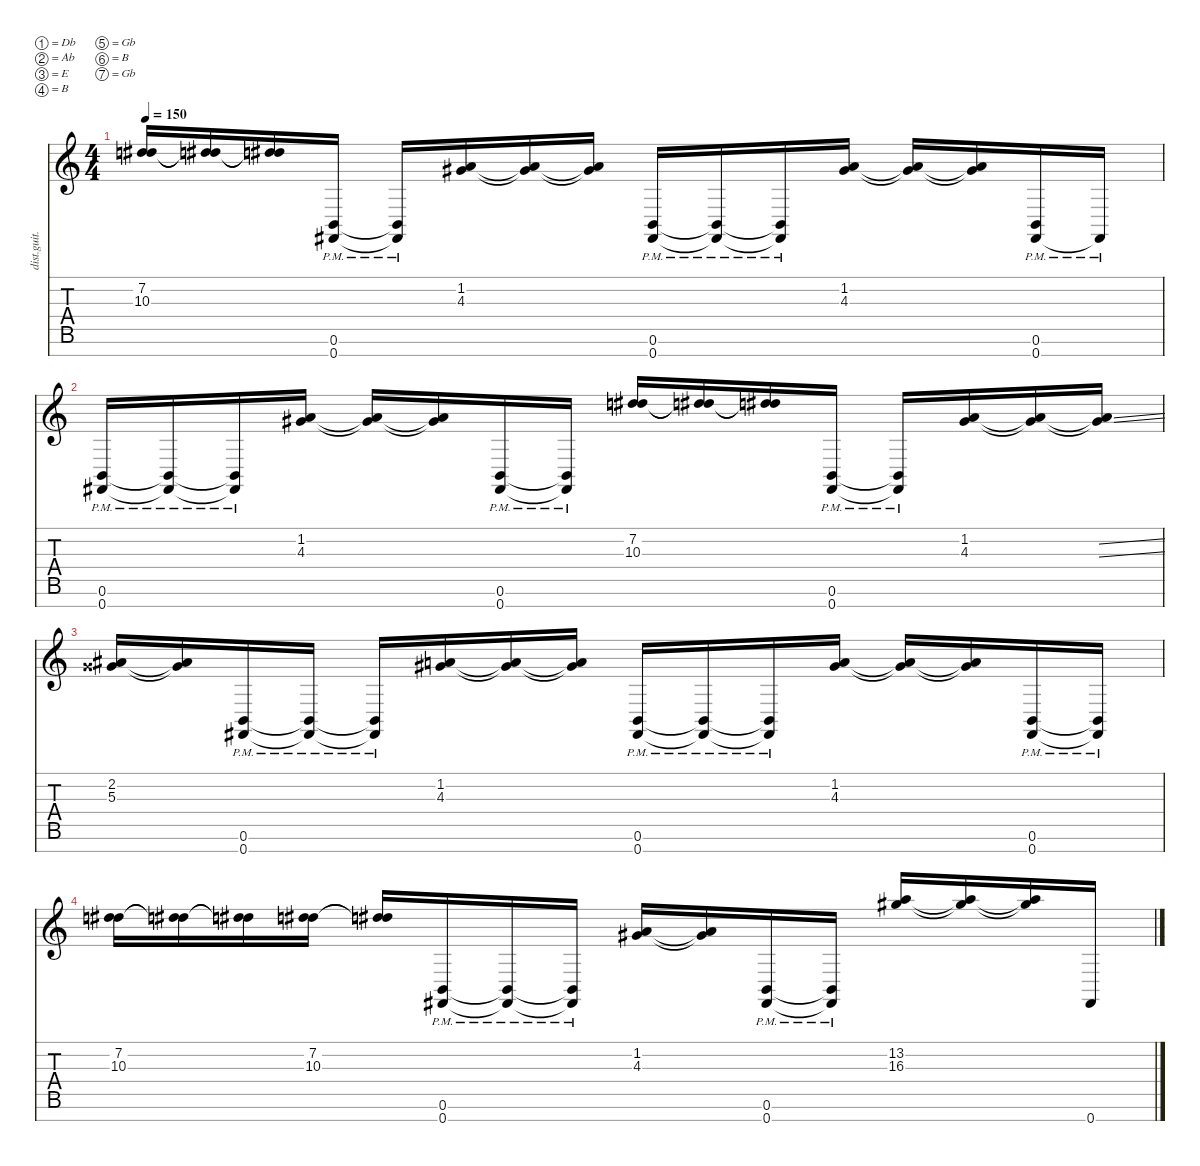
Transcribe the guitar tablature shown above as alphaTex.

\defaultSystemsLayout 4
\hideDynamics
\bracketExtendMode nobrackets
\otherSystemsTrackNameOrientation horizontal
\track ("Distortion Guitar" "dist.guit.") {instrument distortionguitar}
\staff {score tabs}
\tuning (Db4 Ab3 E3 B2 Gb2 B1 Gb1)
\ts (4 4)
\tempo 150
\clef g2
\ks c
(7.2{acc #} 10.3).16{dy mf beam Up} (7.2{t acc #} 10.3{t}).16{beam Up} (7.2{t acc #} 10.3{t}).16{beam Up} (0.7{pm acc #} 0.6{pm}).16{beam Up} (0.7{pm t acc #} 0.6{pm t}).16{beam Up} (1.2 4.3{acc #}).16{beam Up} (1.2{t} 4.3{t acc #}).16{beam Up} (1.2{t} 4.3{t acc #}).16{beam Up} (0.7{pm acc #} 0.6{pm}).16{beam Up} (0.7{pm t acc #} 0.6{pm t}).16{beam Up} (0.7{pm t acc #} 0.6{pm t}).16{beam Up} (1.2 4.3{acc #}).16{beam Up} (1.2{t} 4.3{t acc #}).16{beam Up} (1.2{t} 4.3{t acc #}).16{beam Up} (0.7{pm acc #} 0.6{pm}).16{beam Up} 0.7{pm t acc #}.16{beam Up} |
(0.7{pm acc #} 0.6{pm}).16{beam Up} (0.7{pm t acc #} 0.6{pm t}).16{beam Up} (0.7{pm t acc #} 0.6{pm t}).16{beam Up} (1.2 4.3{acc #}).16{beam Up} (1.2{t} 4.3{t acc #}).16{beam Up} (1.2{t} 4.3{t acc #}).16{beam Up} (0.7{pm acc #} 0.6{pm}).16{beam Up} (0.7{pm t acc #} 0.6{pm t}).16{beam Up} (7.2{acc #} 10.3).16{beam Up} (7.2{t acc #} 10.3{t}).16{beam Up} (7.2{t acc #} 10.3{t}).16{beam Up} (0.7{pm acc #} 0.6{pm}).16{beam Up} (0.7{pm t acc #} 0.6{pm t}).16{beam Up} (1.2 4.3{acc #}).16{beam Up} (1.2{t} 4.3{t acc #}).16{beam Up} (1.2{ss t} 4.3{ss t acc #}).16{beam Up} |
(2.2{acc #} 5.3{acc x}).16{beam Up} (2.2{t acc #} 5.3{t acc x}).16{beam Up} (0.7{pm acc #} 0.6{pm}).16{beam Up} (0.7{pm t acc #} 0.6{pm t}).16{beam Up} (0.7{pm t acc #} 0.6{pm t}).16{beam Up} (1.2 4.3{acc #}).16{beam Up} (1.2{t} 4.3{t acc #}).16{beam Up} (1.2{t} 4.3{t acc #}).16{beam Up} (0.7{pm acc #} 0.6{pm}).16{beam Up} (0.7{pm t acc #} 0.6{pm t}).16{beam Up} (0.7{pm t acc #} 0.6{pm t}).16{beam Up} (1.2 4.3{acc #}).16{beam Up} (1.2{t} 4.3{t acc #}).16{beam Up} (1.2{t} 4.3{t acc #}).16{beam Up} (0.7{pm acc #} 0.6{pm}).16{beam Up} (0.7{pm t acc #} 0.6{pm t}).16{beam Up} |
(7.2{acc #} 10.3).16{beam Down} (7.2{t acc #} 10.3{t}).16{beam Down} (7.2{t acc #} 10.3{t}).16{beam Down} (7.2{acc #} 10.3).16{beam Down} (7.2{t acc #} 10.3{t}).16{beam Up} (0.7{pm acc #} 0.6{pm}).16{beam Up} (0.7{pm t acc #} 0.6{pm t}).16{beam Up} (0.7{pm t acc #} 0.6{pm t}).16{beam Up} (1.2 4.3{acc #}).16{beam Up} (1.2{t} 4.3{t acc #}).16{beam Up} (0.7{pm acc #} 0.6{pm}).16{beam Up} (0.7{pm t acc #} 0.6{pm t}).16{beam Up} (13.2 16.3{acc #}).16{beam Up} (13.2{t} 16.3{t acc #}).16{beam Up} (13.2{t} 16.3{t acc #}).16{beam Up} 0.7{acc #}.16{beam Up}
